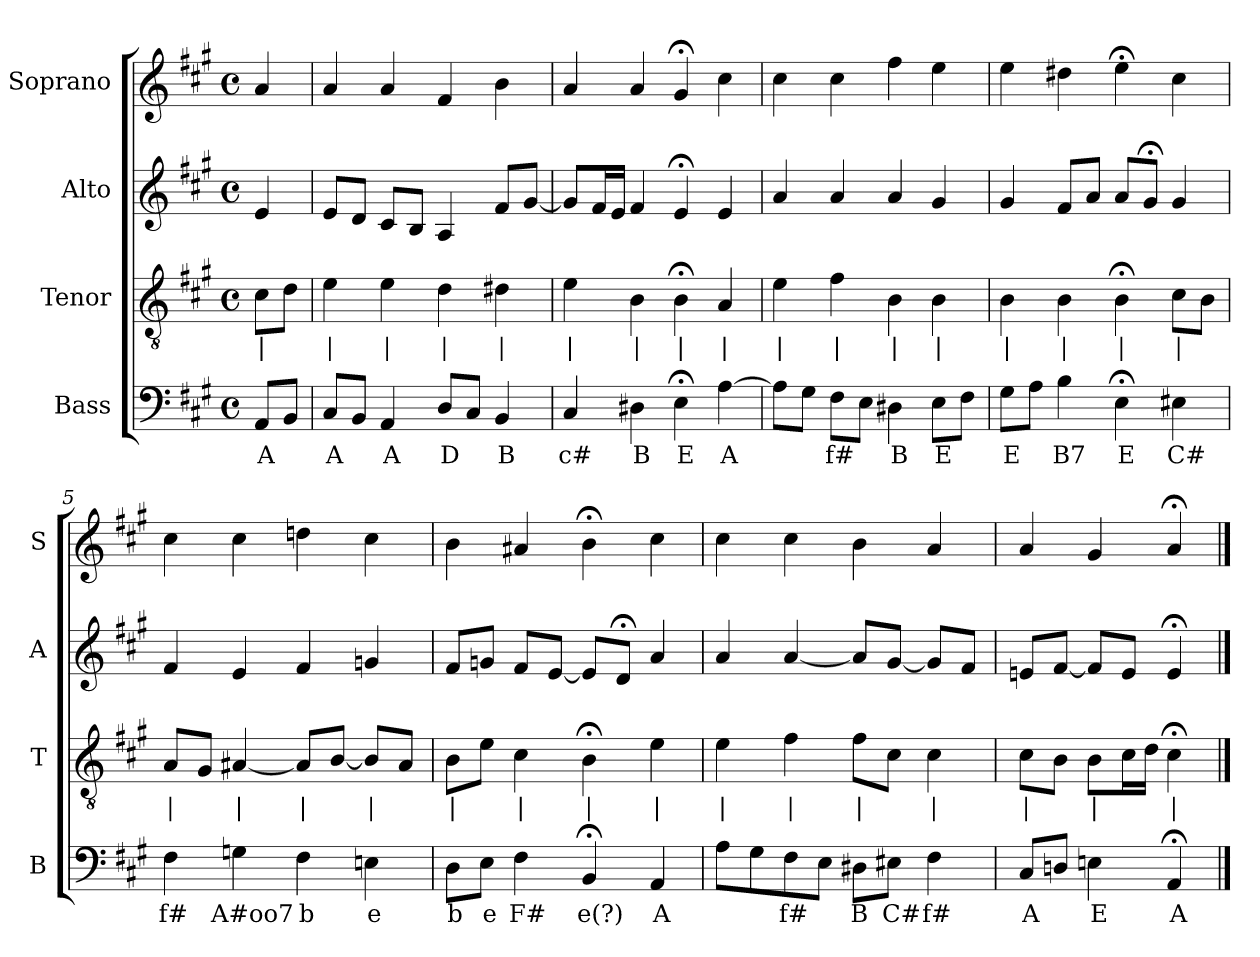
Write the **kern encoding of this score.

**kern	**text	**kern	**text	**kern	**kern
*part4	*part4	*part3	*part3	*part2	*part1
*staff4	*staff4	*staff3	*staff3	*staff2	*staff1
*I"Bass	*	*I"Tenor	*	*I"Alto	*I"Soprano
*I'B	*	*I'T	*	*I'A	*I'S
*clefF4	*	*clefGv2	*	*clefG2	*clefG2
*k[f#c#g#]	*	*k[f#c#g#]	*	*k[f#c#g#]	*k[f#c#g#]
*A:	*	*A:	*	*A:	*A:
*M4/4	*	*M4/4	*	*M4/4	*M4/4
*met(c)	*	*met(c)	*	*met(c)	*met(c)
*MM100	*	*MM100	*	*MM100	*MM100
=	=	=	=	=	=
8AAL	A	8c#L	|	4e	4a
8BBJ	.	8dJ	.	.	.
=1	=1	=1	=1	=1	=1
8C#L	A	4e	|	8eL	4a
8BBJ	.	.	.	8dJ	.
4AA	A	4e	|	8c#L	4a
.	.	.	.	8BJ	.
8DL	D	4d	|	4A	4f#
8C#J	.	.	.	.	.
4BB	B	4d#X	|	8f#L	4b
.	.	.	.	[8g#J	.
=2	=2	=2	=2	=2	=2
4C#	c#	4e	|	8g#L]	4a
.	.	.	.	16f#L	.
.	.	.	.	16eJJ	.
4D#X	B	4B	|	4f#	4a
4E;<	E	4B;<	|	4e;<	4g#;<
[4A	A	4A	|	4e	4cc#
=3	=3	=3	=3	=3	=3
8AL]	.	4e	|	4a	4cc#
8G#J	.	.	.	.	.
8F#L	f#	4f#	|	4a	4cc#
8EJ	.	.	.	.	.
4D#X	B	4B	|	4a	4ff#
8EL	E	4B	|	4g#	4ee
8F#J	.	.	.	.	.
=4	=4	=4	=4	=4	=4
8G#L	E	4B	|	4g#	4ee
8AJ	.	.	.	.	.
4B	B7	4B	|	8f#L	4dd#X
.	.	.	.	8aJ	.
4E;<	E	4B;<	|	8aL	4ee;<
.	.	.	.	8g#;<J	.
4E#X	C#	8c#L	|	4g#	4cc#
.	.	8BJ	.	.	.
=5	=5	=5	=5	=5	=5
4F#	f#	8AL	|	4f#	4cc#
.	.	8G#J	.	.	.
4Gn	A#oo7	[4A#X	|	4e	4cc#
4F#	b	8A#L]	|	4f#	4ddn
.	.	[8BJ	.	.	.
4En	e	8BL]	|	4gn	4cc#
.	.	8A#J	.	.	.
=6	=6	=6	=6	=6	=6
8DL	b	8BL	|	8f#L	4b
8EJ	e	8eJ	.	8gnJ	.
4F#	F#	4c#	|	8f#L	4a#X
.	.	.	.	[8eJ	.
4BB;<	e(?)	4B;<	|	8eL]	4b;<
.	.	.	.	8d;<J	.
4AA	A	4e	|	4a	4cc#
=7	=7	=7	=7	=7	=7
8AL	.	4e	|	4a	4cc#
8G#	.	.	.	.	.
8F#	f#	4f#	|	[4a	4cc#
8EJ	.	.	.	.	.
8D#XL	B	8f#L	|	8aL]	4b
8E#XJ	C#	8c#J	.	[8g#J	.
4F#	f#	4c#	|	8g#L]	4a
.	.	.	.	8f#J	.
=8	=8	=8	=8	=8	=8
8C#L	A	8c#L	|	8enL	4a
8DnJ	.	8BJ	.	[8f#J	.
4En	E	8BL	|	8f#L]	4g#
.	.	16c#L	.	8eJ	.
.	.	16dJJ	.	.	.
4AA;<	A	4c#;<	|	4e;<	4a;<
==	==	==	==	==	==
*-	*-	*-	*-	*-	*-
